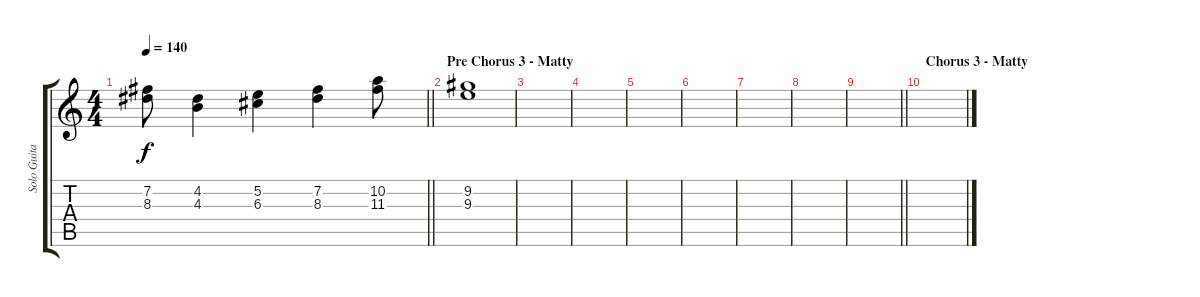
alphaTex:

\track ("Solo Guitar" "Solo Guita") {instrument electricguitarclean}
\staff {score tabs}
\tuning (E4 B3 G3 D3 A2 E2) {hide}
\ts (4 4)
\tempo 140
\clef g2
\barLineRight lightlight
\ks c
(7.2{t} 8.3{t}).8{dy f} (4.2 4.3).4 (5.2 6.3).4 (7.2 8.3).4 (10.2 11.3).8 |
\section ("" "Pre Chorus 3 - Matty")
(9.2 9.3).1 |
|
|
|
|
|
|
\barLineRight lightlight
|
\section ("" "Chorus 3 - Matty")
